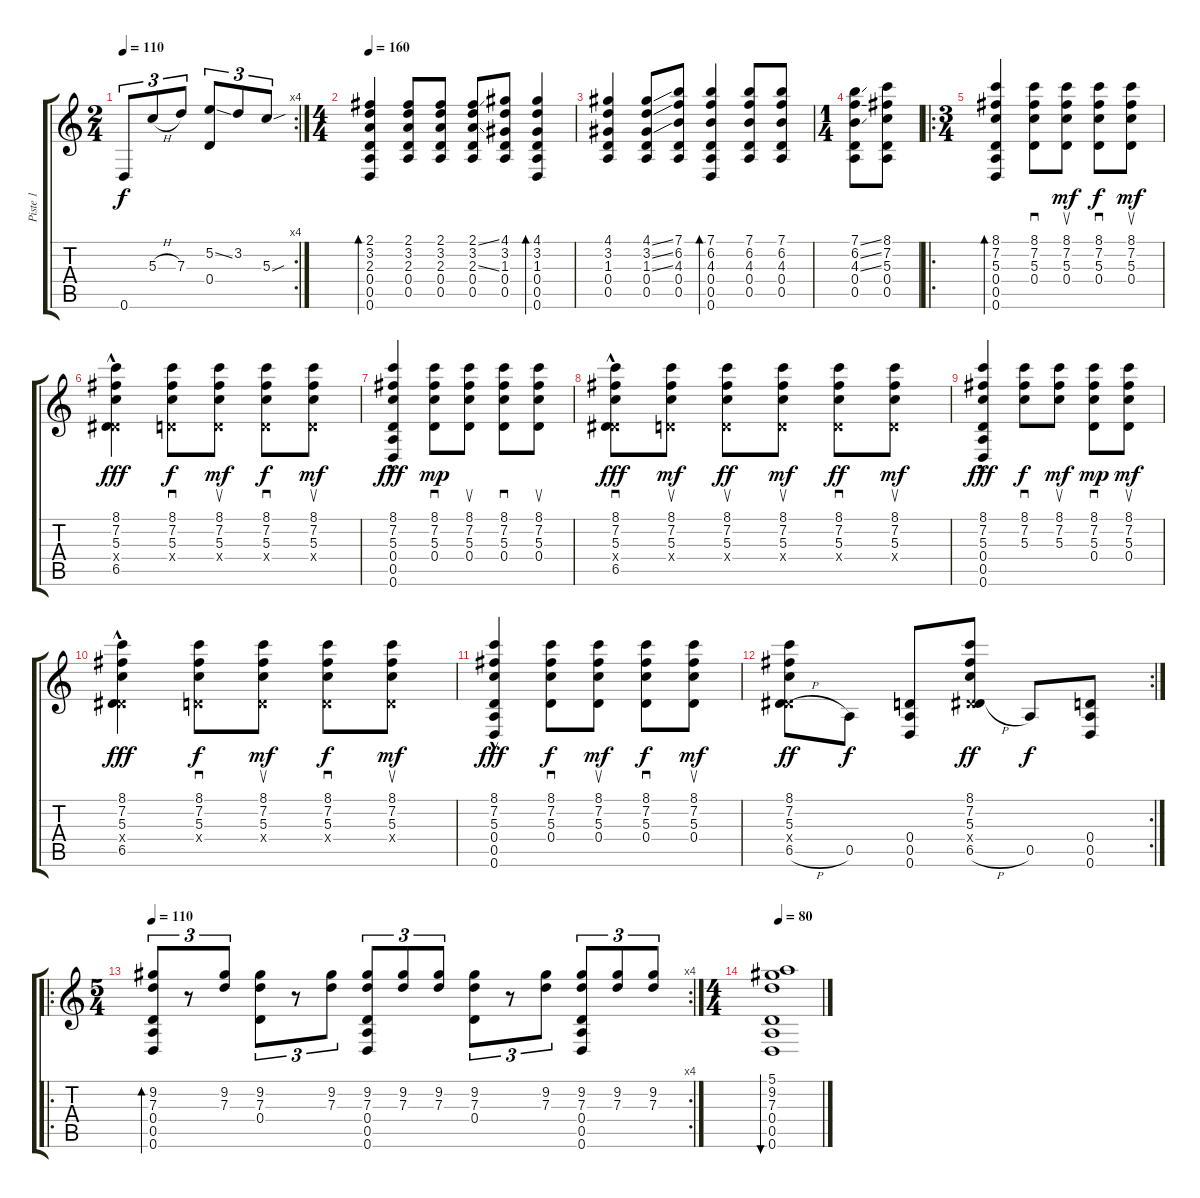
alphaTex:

\track ("Piste 1" "Piste 1") {instrument acousticguitarsteel}
\staff {score tabs}
\tuning (E4 B3 G3 D3 A2 D2) {hide}
\rc 4
\ts (2 4)
\tempo 110
\clef g2
\ks c
0.6.8{tu (3 2) dy f} 5.3{h}.8{tu (3 2)} 7.3.8{tu (3 2)} (5.2{ss} 0.4).8{tu (3 2)} 3.2.8{tu (3 2)} 5.3{sou}.8{tu (3 2)} |
\ts (4 4)
\tempo 160
(2.1 3.2 2.3 0.4 0.5 0.6).4{bd 120} (2.1 3.2 2.3 0.4 0.5).8 (2.1 3.2 2.3 0.4 0.5).8 (2.1{ss} 3.2 2.3{ss} 0.4 0.5).8 (4.1 3.2 1.3 0.4 0.5).8 (4.1 3.2 1.3 0.4 0.5 0.6).4{bd 60} |
(4.1 3.2 1.3 0.4 0.5).4 (4.1{ss} 3.2{ss} 1.3{ss} 0.4 0.5).8 (7.1 6.2 4.3 0.4 0.5).8 (7.1 6.2 4.3 0.4 0.5 0.6).4{bd 60} (7.1 6.2 4.3 0.4 0.5).8 (7.1 6.2 4.3 0.4 0.5).8 |
\ts (1 4)
(7.1{ss} 6.2{ss} 4.3{ss} 0.4 0.5).8 (8.1 7.2 5.3 0.4 0.5).8 |
\ro
\ts (3 4)
(8.1 7.2 5.3 0.4 0.5 0.6).4{bd 60} (8.1 7.2 5.3 0.4).8{sd} (8.1 7.2 5.3 0.4).8{su dy mf} (8.1 7.2 5.3 0.4).8{sd dy f} (8.1 7.2 5.3 0.4).8{su dy mf} |
(8.1 7.2 5.3 0.4{x} 6.5{hac}).4{dy fff} (8.1 7.2 5.3 0.4{x}).8{sd dy f} (8.1 7.2 5.3 0.4{x}).8{su dy mf} (8.1 7.2 5.3 0.4{x}).8{sd dy f} (8.1 7.2 5.3 0.4{x}).8{su dy mf} |
(8.1 7.2 5.3 0.4 0.5{hac} 0.6{hac}).4{dy fff} (8.1 7.2 5.3 0.4).8{sd dy mp} (8.1 7.2 5.3 0.4).8{su} (8.1 7.2 5.3 0.4).8{sd} (8.1 7.2 5.3 0.4).8{su} |
(8.1 7.2 5.3 0.4{x} 6.5{hac}).8{sd dy fff} (8.1 7.2 5.3 0.4{x}).8{su dy mf} (8.1 7.2 5.3 0.4{x}).8{su dy ff} (8.1 7.2 5.3 0.4{x}).8{su dy mf} (8.1 7.2 5.3 0.4{x}).8{sd dy ff} (8.1 7.2 5.3 0.4{x}).8{su dy mf} |
(8.1 7.2 5.3 0.4 0.5{hac} 0.6{hac}).4{dy fff} (8.1 7.2 5.3).8{sd dy f} (8.1 7.2 5.3).8{su dy mf} (8.1 7.2 5.3 0.4).8{sd dy mp} (8.1 7.2 5.3 0.4).8{su dy mf} |
(8.1 7.2 5.3 0.4{x} 6.5{hac}).4{dy fff} (8.1 7.2 5.3 0.4{x}).8{sd dy f} (8.1 7.2 5.3 0.4{x}).8{su dy mf} (8.1 7.2 5.3 0.4{x}).8{sd dy f} (8.1 7.2 5.3 0.4{x}).8{su dy mf} |
(8.1 7.2 5.3 0.4 0.5{hac} 0.6{hac}).4{dy fff} (8.1 7.2 5.3 0.4).8{sd dy f} (8.1 7.2 5.3 0.4).8{su dy mf} (8.1 7.2 5.3 0.4).8{sd dy f} (8.1 7.2 5.3 0.4).8{su dy mf} |
\rc 2
(8.1 7.2 5.3 0.4{x} 6.5{h}).8{dy ff} 0.5.8{dy f} (0.4 0.5 0.6).8 (8.1 7.2 5.3 0.4{x} 6.5{h}).8{dy ff} 0.5.8{dy f} (0.4 0.5 0.6).8 |
\ro
\rc 4
\ts (5 4)
\tempo 110
(9.2 7.3 0.4 0.5 0.6).8{tu (3 2) bd 240} r.8{tu (3 2)} (9.2 7.3).8{tu (3 2)} (9.2 7.3 0.4).8{tu (3 2)} r.8{tu (3 2)} (9.2 7.3).8{tu (3 2)} (9.2 7.3 0.4 0.5 0.6).8{tu (3 2)} (9.2 7.3).8{tu (3 2)} (9.2 7.3).8{tu (3 2)} (9.2 7.3 0.4).8{tu (3 2)} r.8{tu (3 2)} (9.2 7.3).8{tu (3 2)} (9.2 7.3 0.4 0.5 0.6).8{tu (3 2)} (9.2 7.3).8{tu (3 2)} (9.2 7.3).8{tu (3 2)} |
\ts (4 4)
\tempo 80
(5.1 9.2 7.3 0.4 0.5 0.6).1{bu 480}
